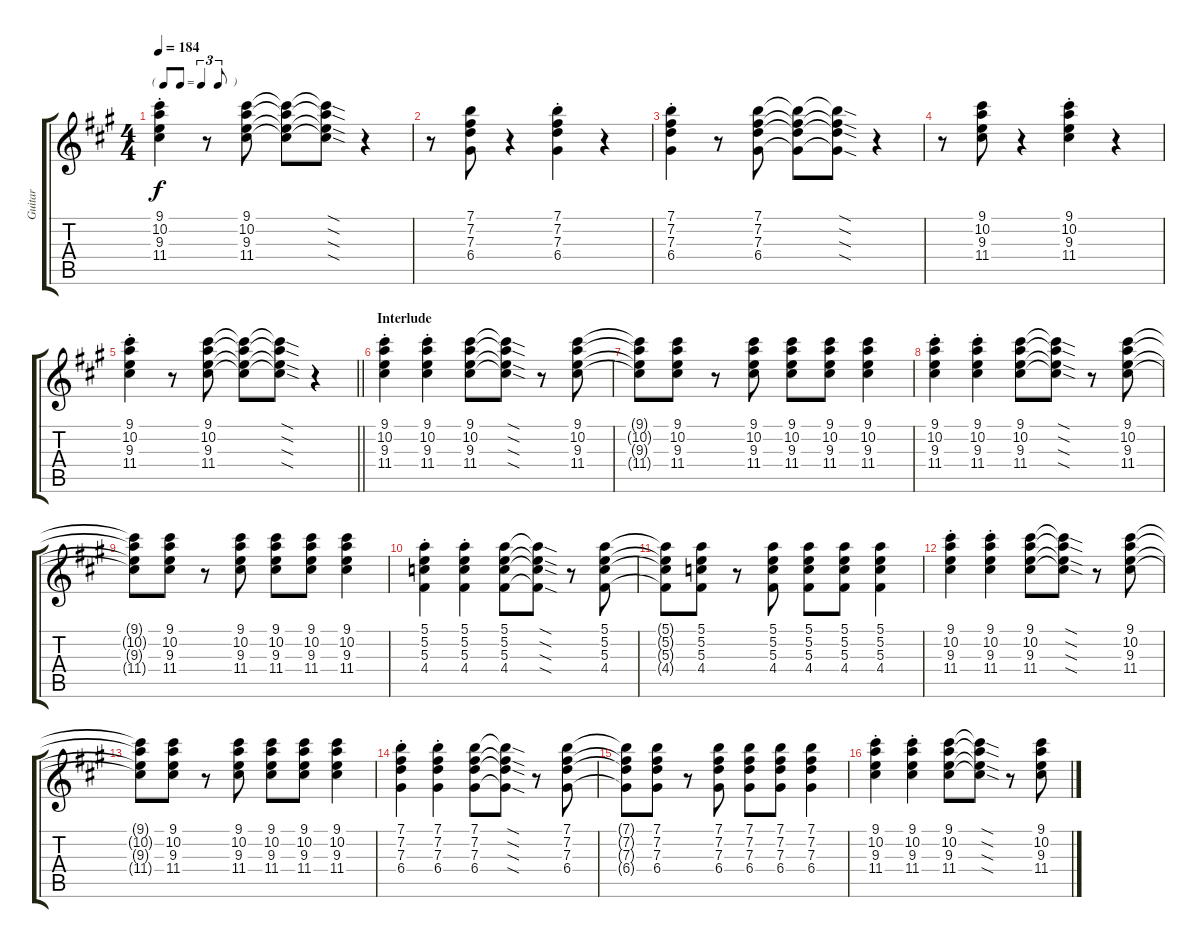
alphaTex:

\track ("Guitar" "Guitar") {instrument electricguitarjazz}
\staff {score tabs}
\tuning (E4 B3 G3 D3 A2 E2) {hide}
\ts (4 4)
\tf triplet8th
\tempo 184
\clef g2
\ks a
(9.1{st} 10.2{st} 9.3{st} 11.4{st}).4{dy f} r.8 (9.1 10.2 9.3 11.4).8 (9.1{t} 10.2{t} 9.3{t} 11.4{t}).8 (9.1{sod t} 10.2{sod t} 9.3{sod t} 11.4{sod t}).8 r.4 |
r.8 (7.1 7.2 7.3 6.4).8 r.4 (7.1{st} 7.2{st} 7.3{st} 6.4{st}).4 r.4 |
(7.1{st} 7.2{st} 7.3{st} 6.4{st}).4 r.8 (7.1 7.2 7.3 6.4).8 (7.1{t} 7.2{t} 7.3{t} 6.4{t}).8 (7.1{sod t} 7.2{sod t} 7.3{sod t} 6.4{sod t}).8 r.4 |
r.8 (9.1 10.2 9.3 11.4).8 r.4 (9.1{st} 10.2{st} 9.3{st} 11.4{st}).4 r.4 |
\barLineRight lightlight
(9.1{st} 10.2{st} 9.3{st} 11.4{st}).4 r.8 (9.1 10.2 9.3 11.4).8 (9.1{t} 10.2{t} 9.3{t} 11.4{t}).8 (9.1{sod t} 10.2{sod t} 9.3{sod t} 11.4{sod t}).8 r.4 |
\section ("" "Interlude")
(9.1{st} 10.2{st} 9.3{st} 11.4{st}).4{volume 16} (9.1{st} 10.2{st} 9.3{st} 11.4{st}).4 (9.1 10.2 9.3 11.4).8 (9.1{sod t} 10.2{sod t} 9.3{sod t} 11.4{sod t}).8 r.8 (9.1 10.2 9.3 11.4).8 |
(9.1{t} 10.2{t} 9.3{t} 11.4{t}).8 (9.1 10.2 9.3 11.4).8 r.8 (9.1 10.2 9.3 11.4).8 (9.1 10.2 9.3 11.4).8 (9.1 10.2 9.3 11.4).8 (9.1 10.2 9.3 11.4).4 |
(9.1{st} 10.2{st} 9.3{st} 11.4{st}).4 (9.1{st} 10.2{st} 9.3{st} 11.4{st}).4 (9.1 10.2 9.3 11.4).8 (9.1{sod t} 10.2{sod t} 9.3{sod t} 11.4{sod t}).8 r.8 (9.1 10.2 9.3 11.4).8 |
(9.1{t} 10.2{t} 9.3{t} 11.4{t}).8 (9.1 10.2 9.3 11.4).8 r.8 (9.1 10.2 9.3 11.4).8 (9.1 10.2 9.3 11.4).8 (9.1 10.2 9.3 11.4).8 (9.1 10.2 9.3 11.4).4 |
(5.1{st} 5.2{st} 5.3{st} 4.4{st}).4 (5.1{st} 5.2{st} 5.3{st} 4.4{st}).4 (5.1 5.2 5.3 4.4).8 (5.1{sod t} 5.2{sod t} 5.3{sod t} 4.4{sod t}).8 r.8 (5.1 5.2 5.3 4.4).8 |
(5.1{t} 5.2{t} 5.3{t} 4.4{t}).8 (5.1 5.2 5.3 4.4).8 r.8 (5.1 5.2 5.3 4.4).8 (5.1 5.2 5.3 4.4).8 (5.1 5.2 5.3 4.4).8 (5.1 5.2 5.3 4.4).4 |
(9.1{st} 10.2{st} 9.3{st} 11.4{st}).4 (9.1{st} 10.2{st} 9.3{st} 11.4{st}).4 (9.1 10.2 9.3 11.4).8 (9.1{sod t} 10.2{sod t} 9.3{sod t} 11.4{sod t}).8 r.8 (9.1 10.2 9.3 11.4).8 |
(9.1{t} 10.2{t} 9.3{t} 11.4{t}).8 (9.1 10.2 9.3 11.4).8 r.8 (9.1 10.2 9.3 11.4).8 (9.1 10.2 9.3 11.4).8 (9.1 10.2 9.3 11.4).8 (9.1 10.2 9.3 11.4).4 |
(7.1{st} 7.2{st} 7.3{st} 6.4{st}).4 (7.1{st} 7.2{st} 7.3{st} 6.4{st}).4 (7.1 7.2 7.3 6.4).8 (7.1{sod t} 7.2{sod t} 7.3{sod t} 6.4{sod t}).8 r.8 (7.1 7.2 7.3 6.4).8 |
(7.1{t} 7.2{t} 7.3{t} 6.4{t}).8 (7.1 7.2 7.3 6.4).8 r.8 (7.1 7.2 7.3 6.4).8 (7.1 7.2 7.3 6.4).8 (7.1 7.2 7.3 6.4).8 (7.1 7.2 7.3 6.4).4 |
(9.1{st} 10.2{st} 9.3{st} 11.4{st}).4 (9.1{st} 10.2{st} 9.3{st} 11.4{st}).4 (9.1 10.2 9.3 11.4).8 (9.1{sod t} 10.2{sod t} 9.3{sod t} 11.4{sod t}).8 r.8 (9.1 10.2 9.3 11.4).8
